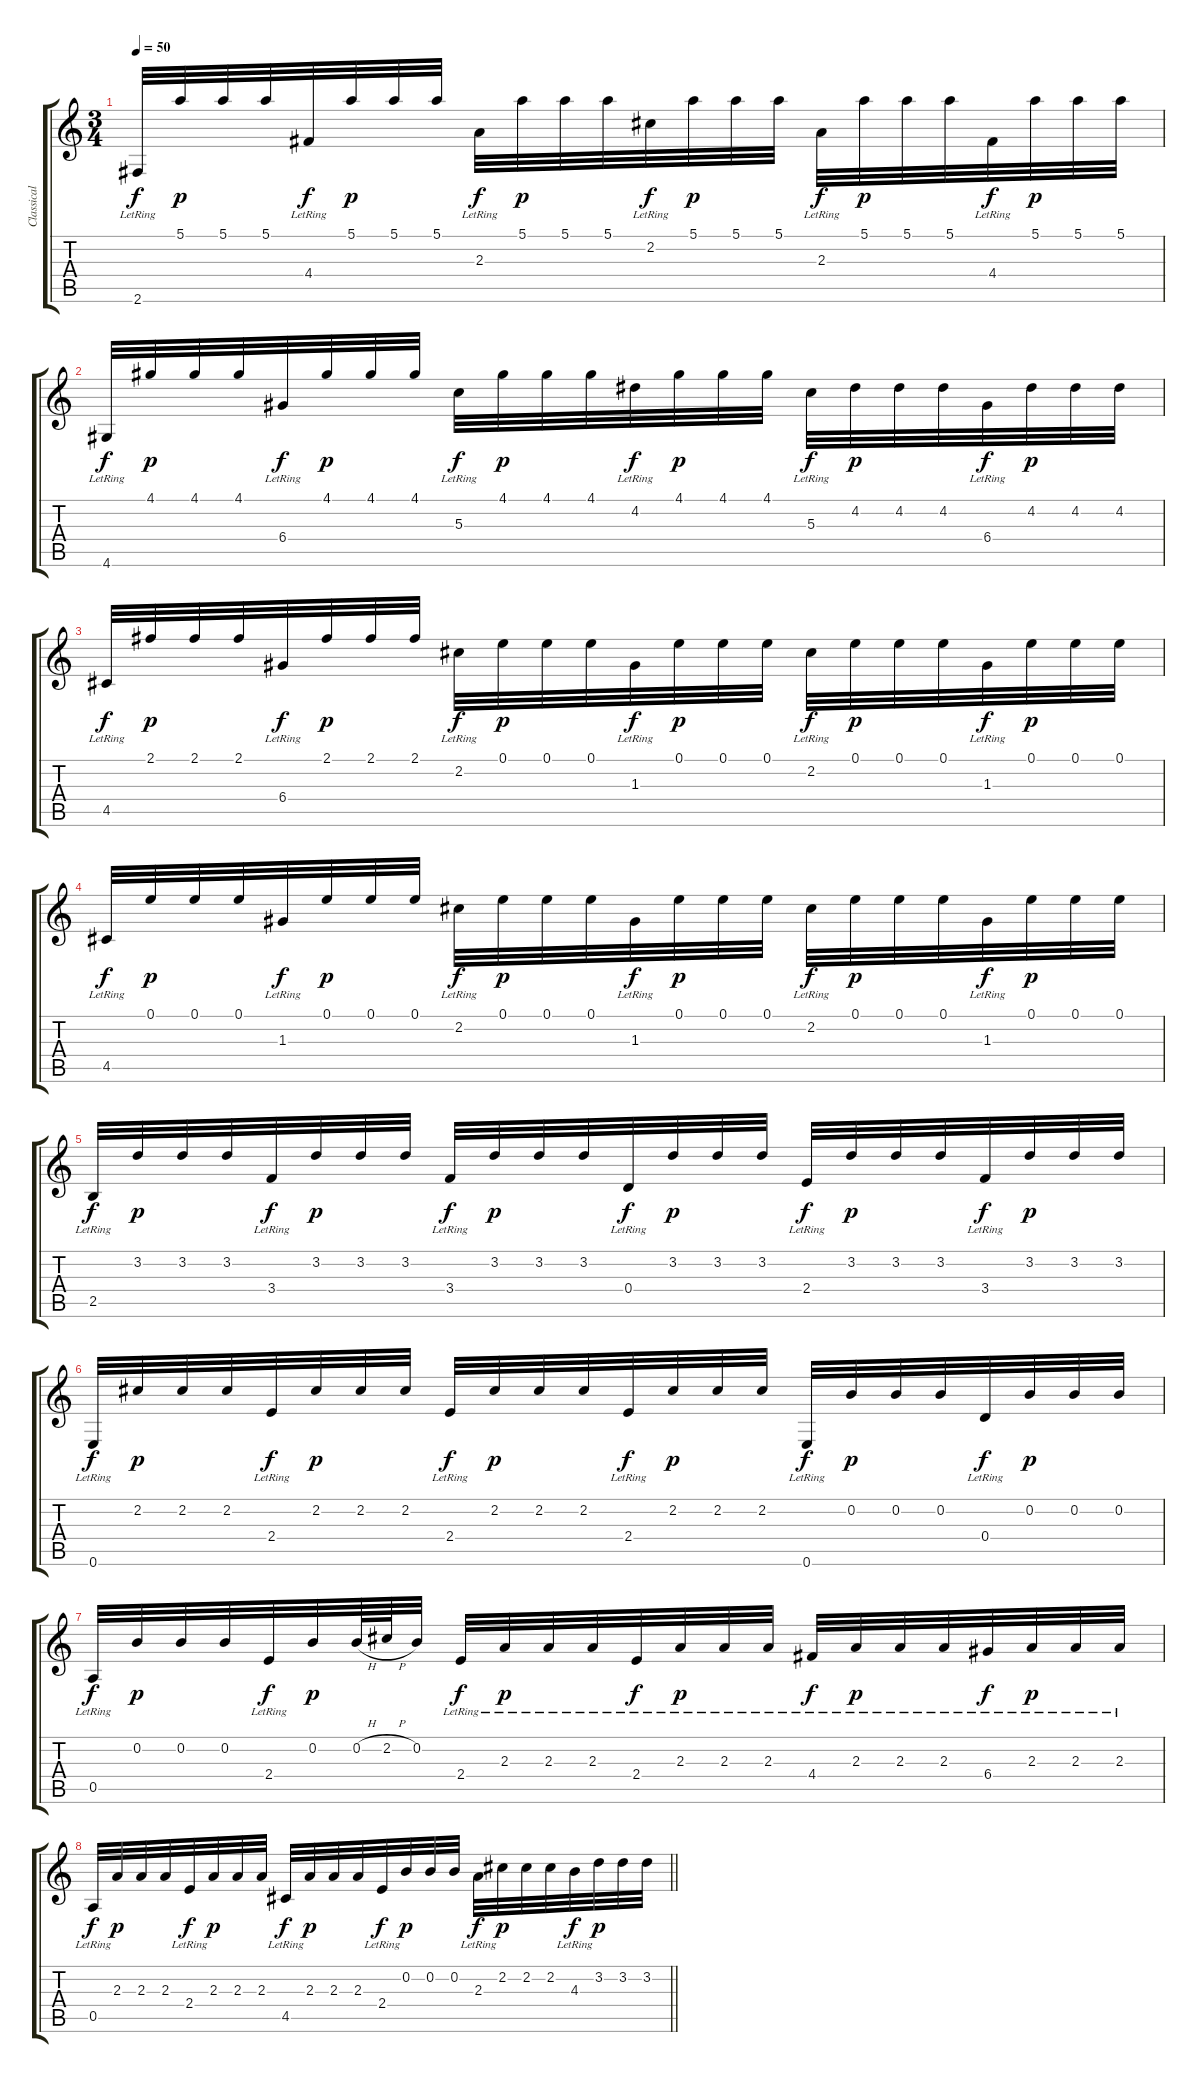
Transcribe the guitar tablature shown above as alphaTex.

\track ("Classical Guitar" "Classical ") {instrument acousticguitarnylon}
\staff {score tabs}
\tuning (E4 B3 G3 D3 A2 E2) {hide}
\ts (3 4)
\tempo 50
\clef g2
\ks c
2.6{lr}.32{dy f} 5.1.32{dy p} 5.1.32 5.1.32 4.4{lr}.32{dy f} 5.1.32{dy p} 5.1.32 5.1.32 2.3{lr}.32{dy f} 5.1.32{dy p} 5.1.32 5.1.32 2.2{lr}.32{dy f} 5.1.32{dy p} 5.1.32 5.1.32 2.3{lr}.32{dy f} 5.1.32{dy p} 5.1.32 5.1.32 4.4{lr}.32{dy f} 5.1.32{dy p} 5.1.32 5.1.32 |
4.6{lr}.32{dy f} 4.1.32{dy p} 4.1.32 4.1.32 6.4{lr}.32{dy f} 4.1.32{dy p} 4.1.32 4.1.32 5.3{lr}.32{dy f} 4.1.32{dy p} 4.1.32 4.1.32 4.2{lr}.32{dy f} 4.1.32{dy p} 4.1.32 4.1.32 5.3{lr}.32{dy f} 4.2.32{dy p} 4.2.32 4.2.32 6.4{lr}.32{dy f} 4.2.32{dy p} 4.2.32 4.2.32 |
4.5{lr}.32{dy f} 2.1.32{dy p} 2.1.32 2.1.32 6.4{lr}.32{dy f} 2.1.32{dy p} 2.1.32 2.1.32 2.2{lr}.32{dy f} 0.1.32{dy p} 0.1.32 0.1.32 1.3{lr}.32{dy f} 0.1.32{dy p} 0.1.32 0.1.32 2.2{lr}.32{dy f} 0.1.32{dy p} 0.1.32 0.1.32 1.3{lr}.32{dy f} 0.1.32{dy p} 0.1.32 0.1.32 |
4.5{lr}.32{dy f} 0.1.32{dy p} 0.1.32 0.1.32 1.3{lr}.32{dy f} 0.1.32{dy p} 0.1.32 0.1.32 2.2{lr}.32{dy f} 0.1.32{dy p} 0.1.32 0.1.32 1.3{lr}.32{dy f} 0.1.32{dy p} 0.1.32 0.1.32 2.2{lr}.32{dy f} 0.1.32{dy p} 0.1.32 0.1.32 1.3{lr}.32{dy f} 0.1.32{dy p} 0.1.32 0.1.32 |
2.5{lr}.32{dy f} 3.2.32{dy p} 3.2.32 3.2.32 3.4{lr}.32{dy f} 3.2.32{dy p} 3.2.32 3.2.32 3.4{lr}.32{dy f} 3.2.32{dy p} 3.2.32 3.2.32 0.4{lr}.32{dy f} 3.2.32{dy p} 3.2.32 3.2.32 2.4{lr}.32{dy f} 3.2.32{dy p} 3.2.32 3.2.32 3.4{lr}.32{dy f} 3.2.32{dy p} 3.2.32 3.2.32 |
0.6{lr}.32{dy f} 2.2.32{dy p} 2.2.32 2.2.32 2.4{lr}.32{dy f} 2.2.32{dy p} 2.2.32 2.2.32 2.4{lr}.32{dy f} 2.2.32{dy p} 2.2.32 2.2.32 2.4{lr}.32{dy f} 2.2.32{dy p} 2.2.32 2.2.32 0.6{lr}.32{dy f} 0.2.32{dy p} 0.2.32 0.2.32 0.4{lr}.32{dy f} 0.2.32{dy p} 0.2.32 0.2.32 |
0.5{lr}.32{dy f} 0.2.32{dy p} 0.2.32 0.2.32 2.4{lr}.32{dy f} 0.2.32{dy p} 0.2{h}.64 2.2{h}.64 0.2.32 2.4{lr}.32{dy f} 2.3{lr}.32{dy p} 2.3{lr}.32 2.3{lr}.32 2.4{lr}.32{dy f} 2.3{lr}.32{dy p} 2.3{lr}.32 2.3{lr}.32 4.4{lr}.32{dy f} 2.3{lr}.32{dy p} 2.3{lr}.32 2.3{lr}.32 6.4{lr}.32{dy f} 2.3{lr}.32{dy p} 2.3{lr}.32 2.3{lr}.32 |
\barLineRight lightlight
0.5{lr}.32{dy f} 2.3.32{dy p} 2.3.32 2.3.32 2.4{lr}.32{dy f} 2.3.32{dy p} 2.3.32 2.3.32 4.5{lr}.32{dy f} 2.3.32{dy p} 2.3.32 2.3.32 2.4{lr}.32{dy f} 0.2.32{dy p} 0.2.32 0.2.32 2.3{lr}.32{dy f} 2.2.32{dy p} 2.2.32 2.2.32 4.3{lr}.32{dy f} 3.2.32{dy p} 3.2.32 3.2.32
